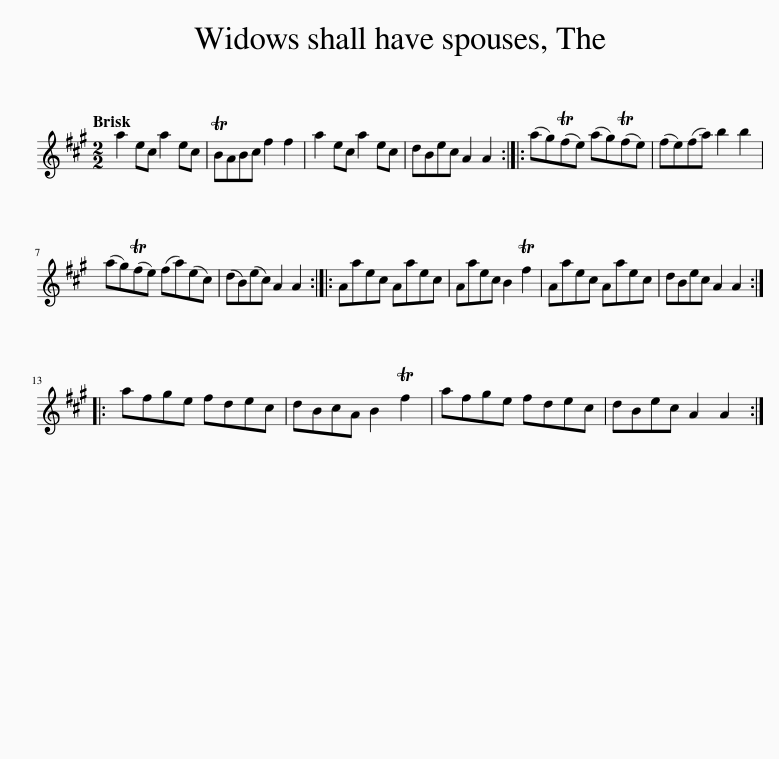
X:1
L:1/8
Q:1/4=120
M:2/2
I:linebreak $
K:A
V:1 treble
V:1
 a2 ec a2 ec | TBABc f2 f2 | a2 ec a2 ec | dBec A2 A2 :: (ag)(Tfe) (ag)(Tfe) | %5
 (fe)(fa) b2 b2 |$ (ag)(Tfe) (fa)(ec) | (dB)(ec) A2 A2 :: Aaec Aaec | Aaec B2 Tf2 | %10
 Aaec Aaec | dBec A2 A2 ::$ afge fdec | dBcA B2 Tf2 | afge fdec | %15
 dBec A2 A2 :| %16
